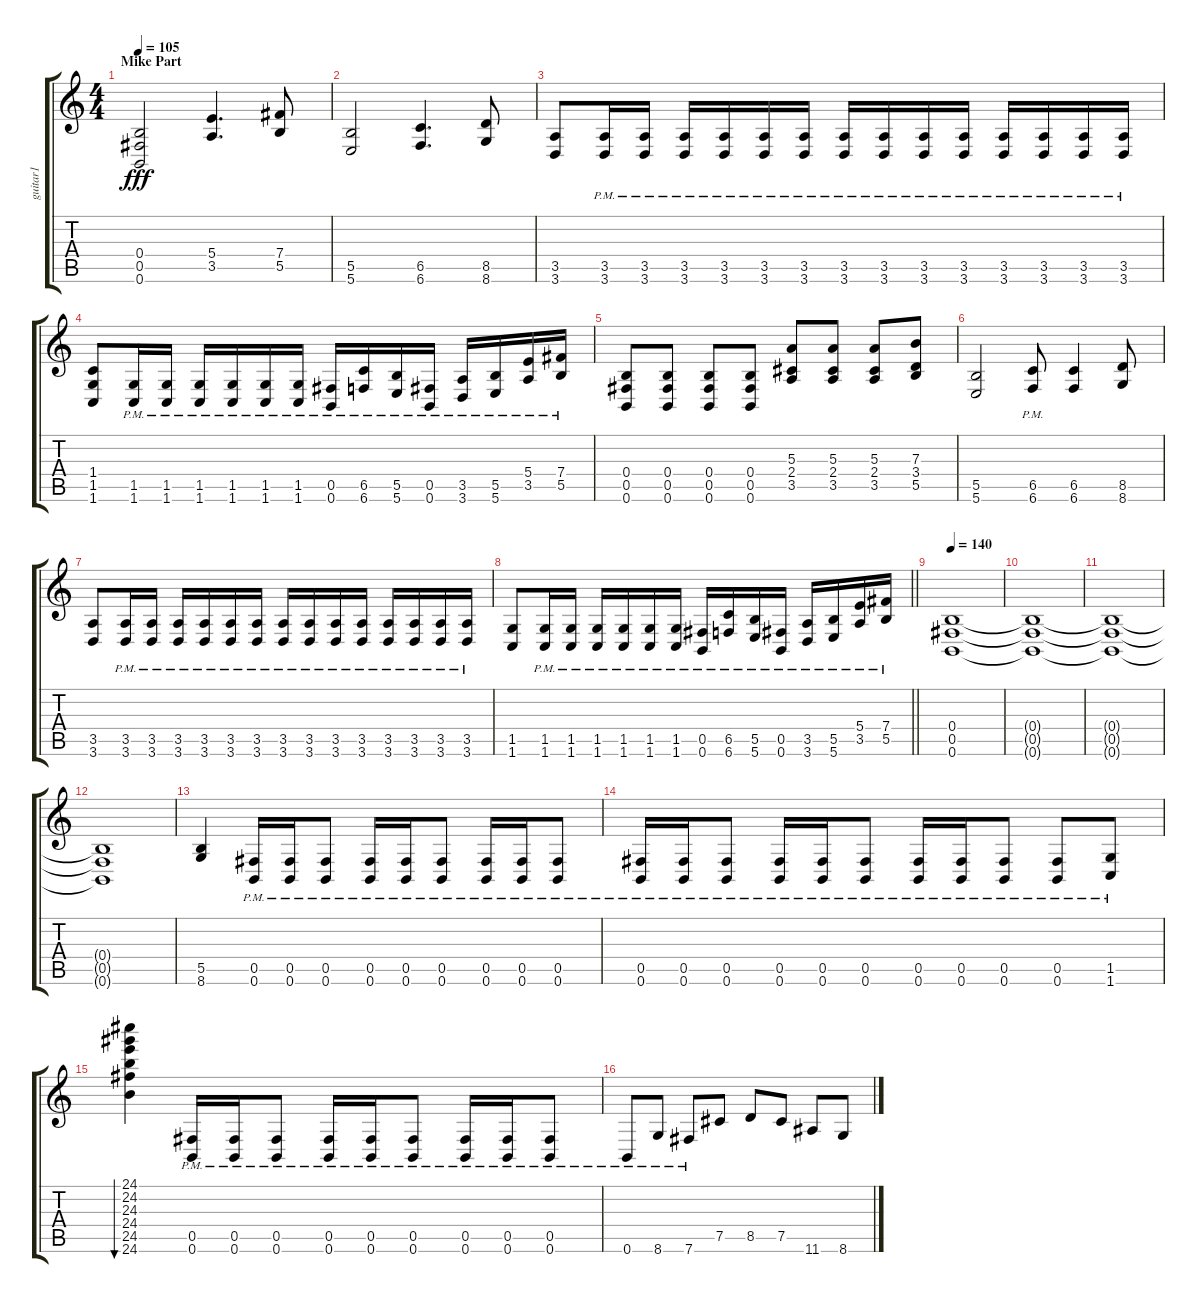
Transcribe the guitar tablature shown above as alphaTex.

\track ("guitar1" "guitar1") {instrument distortionguitar}
\staff {score tabs}
\tuning (Db4 Ab3 E3 B2 Gb2 B1) {hide}
\ts (4 4)
\section ("" "Mike Part")
\tempo 105
\clef g2
\ks c
(0.4 0.5 0.6).2{dy fff} (5.4 3.5).4{d} (7.4 5.5).8 |
(5.5 5.6).2 (6.5 6.6).4{d} (8.5 8.6).8 |
(3.5 3.6).8 (3.5{pm} 3.6{pm}).16 (3.5{pm} 3.6{pm}).16 (3.5{pm} 3.6{pm}).16 (3.5{pm} 3.6{pm}).16 (3.5{pm} 3.6{pm}).16 (3.5{pm} 3.6{pm}).16 (3.5{pm} 3.6{pm}).16 (3.5{pm} 3.6{pm}).16 (3.5{pm} 3.6{pm}).16 (3.5{pm} 3.6{pm}).16 (3.5{pm} 3.6{pm}).16 (3.5{pm} 3.6{pm}).16 (3.5{pm} 3.6{pm}).16 (3.5{pm} 3.6{pm}).16 |
(1.4 1.5 1.6).8 (1.5{pm} 1.6{pm}).16 (1.5{pm} 1.6{pm}).16 (1.5{pm} 1.6{pm}).16 (1.5{pm} 1.6{pm}).16 (1.5{pm} 1.6{pm}).16 (1.5{pm} 1.6{pm}).16 (0.5{pm} 0.6{pm}).16 (6.5{pm} 6.6{pm}).16 (5.5{pm} 5.6{pm}).16 (0.5{pm} 0.6{pm}).16 (3.5{pm} 3.6{pm}).16 (5.5{pm} 5.6{pm}).16 (5.4{pm} 3.5{pm}).16 (7.4{pm} 5.5{pm}).16 |
(0.4 0.5 0.6).8 (0.4 0.5 0.6).8 (0.4 0.5 0.6).8 (0.4 0.5 0.6).8 (5.3 2.4 3.5).8 (5.3 2.4 3.5).8 (5.3 2.4 3.5).8 (7.3 3.4 5.5).8 |
(5.5 5.6).2 (6.5{pm} 6.6{pm}).8 (6.5 6.6).4 (8.5 8.6).8 |
(3.5 3.6).8 (3.5{pm} 3.6{pm}).16 (3.5{pm} 3.6{pm}).16 (3.5{pm} 3.6{pm}).16 (3.5{pm} 3.6{pm}).16 (3.5{pm} 3.6{pm}).16 (3.5{pm} 3.6{pm}).16 (3.5{pm} 3.6{pm}).16 (3.5{pm} 3.6{pm}).16 (3.5{pm} 3.6{pm}).16 (3.5{pm} 3.6{pm}).16 (3.5{pm} 3.6{pm}).16 (3.5{pm} 3.6{pm}).16 (3.5{pm} 3.6{pm}).16 (3.5{pm} 3.6{pm}).16 |
\barLineRight lightlight
(1.5 1.6).8 (1.5{pm} 1.6{pm}).16 (1.5{pm} 1.6{pm}).16 (1.5{pm} 1.6{pm}).16 (1.5{pm} 1.6{pm}).16 (1.5{pm} 1.6{pm}).16 (1.5{pm} 1.6{pm}).16 (0.5{pm} 0.6{pm}).16 (6.5{pm} 6.6{pm}).16 (5.5{pm} 5.6{pm}).16 (0.5{pm} 0.6{pm}).16 (3.5{pm} 3.6{pm}).16 (5.5{pm} 5.6{pm}).16 (5.4{pm} 3.5{pm}).16 (7.4{pm} 5.5{pm}).16 |
\section ("" "")
\tempo 140
(0.4 0.5 0.6).1 |
(0.4{t} 0.5{t} 0.6{t}).1 |
(0.4{t} 0.5{t} 0.6{t}).1 |
(0.4{t} 0.5{t} 0.6{t}).1 |
(5.5 8.6).4 (0.5{pm} 0.6{pm}).16 (0.5{pm} 0.6{pm}).16 (0.5{pm} 0.6{pm}).8 (0.5{pm} 0.6{pm}).16 (0.5{pm} 0.6{pm}).16 (0.5{pm} 0.6{pm}).8 (0.5{pm} 0.6{pm}).16 (0.5{pm} 0.6{pm}).16 (0.5{pm} 0.6{pm}).8 |
(0.5{pm} 0.6{pm}).16 (0.5{pm} 0.6{pm}).16 (0.5{pm} 0.6{pm}).8 (0.5{pm} 0.6{pm}).16 (0.5{pm} 0.6{pm}).16 (0.5{pm} 0.6{pm}).8 (0.5{pm} 0.6{pm}).16 (0.5{pm} 0.6{pm}).16 (0.5{pm} 0.6{pm}).8 (0.5{pm} 0.6{pm}).8 (1.5{pm} 1.6{pm}).8 |
(24.1 24.2 24.3 24.4 24.5 24.6).4{bu 480 instrument guitarfretnoise} (0.5{pm} 0.6{pm}).16{instrument distortionguitar} (0.5{pm} 0.6{pm}).16 (0.5{pm} 0.6{pm}).8 (0.5{pm} 0.6{pm}).16 (0.5{pm} 0.6{pm}).16 (0.5{pm} 0.6{pm}).8 (0.5{pm} 0.6{pm}).16 (0.5{pm} 0.6{pm}).16 (0.5{pm} 0.6{pm}).8 |
0.6{pm}.8 8.6{pm}.8 7.6{pm}.8 7.5.8 8.5.8 7.5.8 11.6.8 8.6.8
